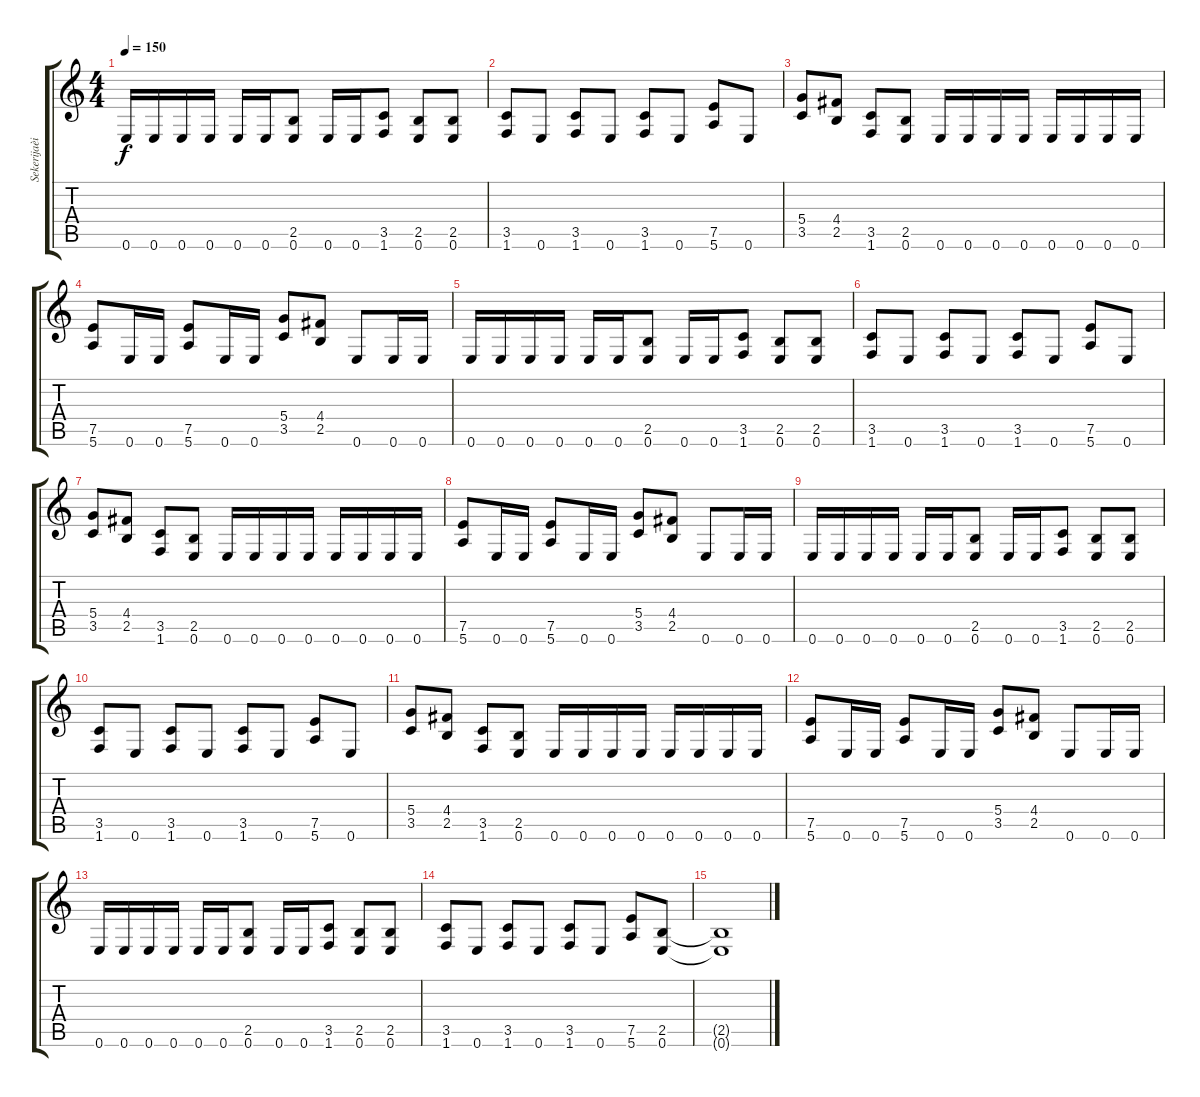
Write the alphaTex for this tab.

\track ("Sekerijaèina" "Sekerijaèi") {instrument distortionguitar}
\staff {score tabs}
\tuning (E4 B3 G3 D3 A2 E2) {hide}
\ts (4 4)
\tempo 150
\clef g2
\ks c
0.6.16{dy f} 0.6.16 0.6.16 0.6.16 0.6.16 0.6.16 (2.5 0.6).8 0.6.16 0.6.16 (3.5 1.6).8 (2.5 0.6).8 (2.5 0.6).8 |
(3.5 1.6).8 0.6.8 (3.5 1.6).8 0.6.8 (3.5 1.6).8 0.6.8 (7.5 5.6).8 0.6.8 |
(5.4 3.5).8 (4.4 2.5).8 (3.5 1.6).8 (2.5 0.6).8 0.6.16 0.6.16 0.6.16 0.6.16 0.6.16 0.6.16 0.6.16 0.6.16 |
(7.5 5.6).8 0.6.16 0.6.16 (7.5 5.6).8 0.6.16 0.6.16 (5.4 3.5).8 (4.4 2.5).8 0.6.8 0.6.16 0.6.16 |
0.6.16 0.6.16 0.6.16 0.6.16 0.6.16 0.6.16 (2.5 0.6).8 0.6.16 0.6.16 (3.5 1.6).8 (2.5 0.6).8 (2.5 0.6).8 |
(3.5 1.6).8 0.6.8 (3.5 1.6).8 0.6.8 (3.5 1.6).8 0.6.8 (7.5 5.6).8 0.6.8 |
(5.4 3.5).8 (4.4 2.5).8 (3.5 1.6).8 (2.5 0.6).8 0.6.16 0.6.16 0.6.16 0.6.16 0.6.16 0.6.16 0.6.16 0.6.16 |
(7.5 5.6).8 0.6.16 0.6.16 (7.5 5.6).8 0.6.16 0.6.16 (5.4 3.5).8 (4.4 2.5).8 0.6.8 0.6.16 0.6.16 |
0.6.16 0.6.16 0.6.16 0.6.16 0.6.16 0.6.16 (2.5 0.6).8 0.6.16 0.6.16 (3.5 1.6).8 (2.5 0.6).8 (2.5 0.6).8 |
(3.5 1.6).8 0.6.8 (3.5 1.6).8 0.6.8 (3.5 1.6).8 0.6.8 (7.5 5.6).8 0.6.8 |
(5.4 3.5).8 (4.4 2.5).8 (3.5 1.6).8 (2.5 0.6).8 0.6.16 0.6.16 0.6.16 0.6.16 0.6.16 0.6.16 0.6.16 0.6.16 |
(7.5 5.6).8 0.6.16 0.6.16 (7.5 5.6).8 0.6.16 0.6.16 (5.4 3.5).8 (4.4 2.5).8 0.6.8 0.6.16 0.6.16 |
0.6.16 0.6.16 0.6.16 0.6.16 0.6.16 0.6.16 (2.5 0.6).8 0.6.16 0.6.16 (3.5 1.6).8 (2.5 0.6).8 (2.5 0.6).8 |
(3.5 1.6).8 0.6.8 (3.5 1.6).8 0.6.8 (3.5 1.6).8 0.6.8 (7.5 5.6).8 (2.5 0.6).8 |
(2.5{t} 0.6{t}).1
